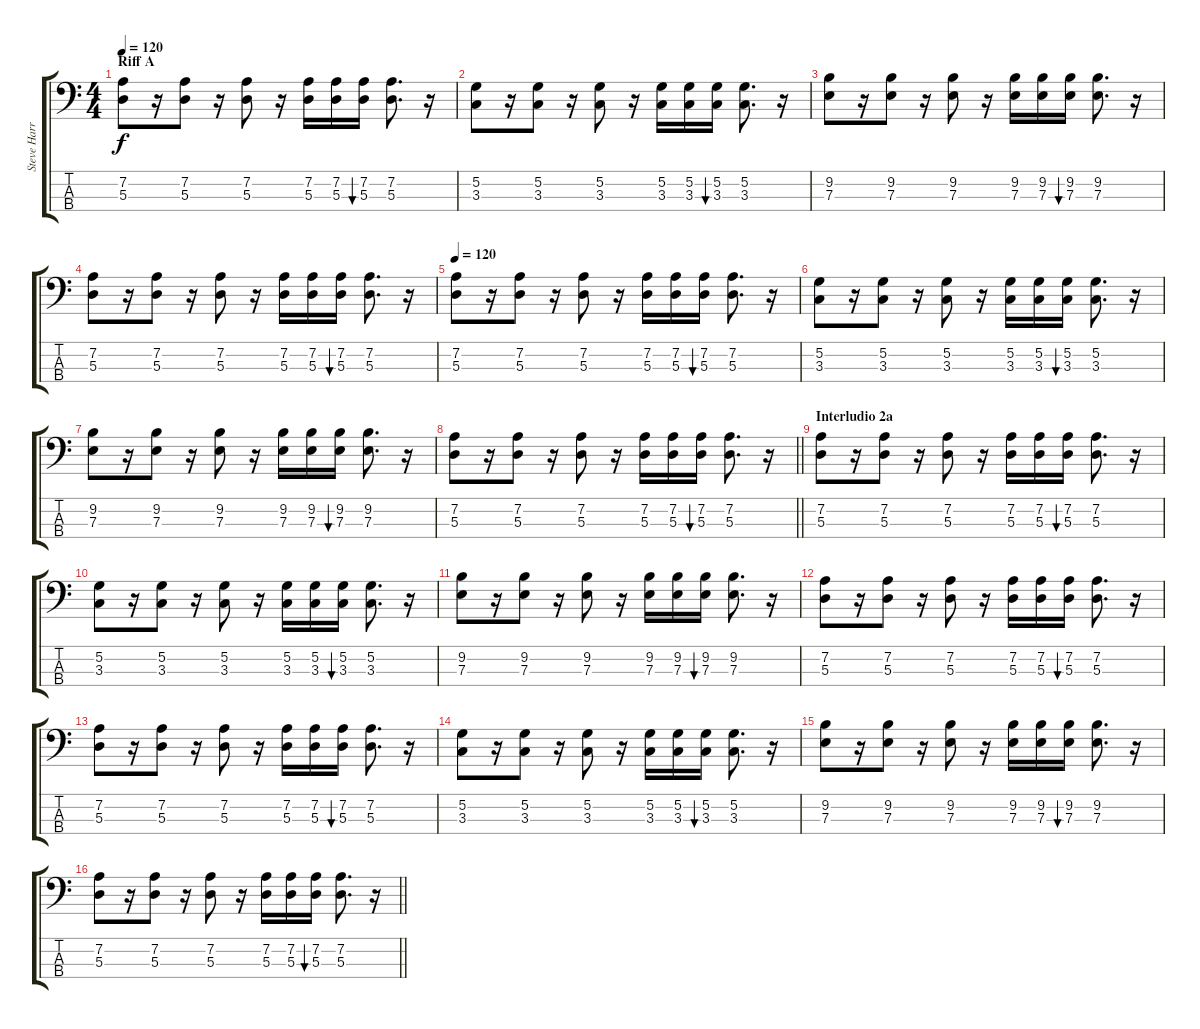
\track ("Steve Harris" "Steve Harr") {instrument electricbassfinger}
\staff {score tabs}
\tuning (G2 D2 A1 E1) {hide}
\ts (4 4)
\section ("" "Riff A")
\tempo 120
\clef f4
\ks c
(7.2 5.3).8{dy f} r.16 (7.2 5.3).8 r.16 (7.2 5.3).8 r.16 (7.2 5.3).16 (7.2 5.3).16 (7.2 5.3).16{bu 60} (7.2 5.3).8{d} r.16 |
(5.2 3.3).8 r.16 (5.2 3.3).8 r.16 (5.2 3.3).8 r.16 (5.2 3.3).16 (5.2 3.3).16 (5.2 3.3).16{bu 60} (5.2 3.3).8{d} r.16 |
(9.2 7.3).8 r.16 (9.2 7.3).8 r.16 (9.2 7.3).8 r.16 (9.2 7.3).16 (9.2 7.3).16 (9.2 7.3).16{bu 60} (9.2 7.3).8{d} r.16 |
(7.2 5.3).8 r.16 (7.2 5.3).8 r.16 (7.2 5.3).8 r.16 (7.2 5.3).16 (7.2 5.3).16 (7.2 5.3).16{bu 60} (7.2 5.3).8{d} r.16 |
\tempo 120
(7.2 5.3).8 r.16 (7.2 5.3).8 r.16 (7.2 5.3).8 r.16 (7.2 5.3).16 (7.2 5.3).16 (7.2 5.3).16{bu 60} (7.2 5.3).8{d} r.16 |
(5.2 3.3).8 r.16 (5.2 3.3).8 r.16 (5.2 3.3).8 r.16 (5.2 3.3).16 (5.2 3.3).16 (5.2 3.3).16{bu 60} (5.2 3.3).8{d} r.16 |
(9.2 7.3).8 r.16 (9.2 7.3).8 r.16 (9.2 7.3).8 r.16 (9.2 7.3).16 (9.2 7.3).16 (9.2 7.3).16{bu 60} (9.2 7.3).8{d} r.16 |
\barLineRight lightlight
(7.2 5.3).8 r.16 (7.2 5.3).8 r.16 (7.2 5.3).8 r.16 (7.2 5.3).16 (7.2 5.3).16 (7.2 5.3).16{bu 60} (7.2 5.3).8{d} r.16 |
\section ("" "Interludio 2a")
(7.2 5.3).8 r.16 (7.2 5.3).8 r.16 (7.2 5.3).8 r.16 (7.2 5.3).16 (7.2 5.3).16 (7.2 5.3).16{bu 60} (7.2 5.3).8{d} r.16 |
(5.2 3.3).8 r.16 (5.2 3.3).8 r.16 (5.2 3.3).8 r.16 (5.2 3.3).16 (5.2 3.3).16 (5.2 3.3).16{bu 60} (5.2 3.3).8{d} r.16 |
(9.2 7.3).8 r.16 (9.2 7.3).8 r.16 (9.2 7.3).8 r.16 (9.2 7.3).16 (9.2 7.3).16 (9.2 7.3).16{bu 60} (9.2 7.3).8{d} r.16 |
(7.2 5.3).8 r.16 (7.2 5.3).8 r.16 (7.2 5.3).8 r.16 (7.2 5.3).16 (7.2 5.3).16 (7.2 5.3).16{bu 60} (7.2 5.3).8{d} r.16 |
(7.2 5.3).8 r.16 (7.2 5.3).8 r.16 (7.2 5.3).8 r.16 (7.2 5.3).16 (7.2 5.3).16 (7.2 5.3).16{bu 60} (7.2 5.3).8{d} r.16 |
(5.2 3.3).8 r.16 (5.2 3.3).8 r.16 (5.2 3.3).8 r.16 (5.2 3.3).16 (5.2 3.3).16 (5.2 3.3).16{bu 60} (5.2 3.3).8{d} r.16 |
(9.2 7.3).8 r.16 (9.2 7.3).8 r.16 (9.2 7.3).8 r.16 (9.2 7.3).16 (9.2 7.3).16 (9.2 7.3).16{bu 60} (9.2 7.3).8{d} r.16 |
\barLineRight lightlight
(7.2 5.3).8 r.16 (7.2 5.3).8 r.16 (7.2 5.3).8 r.16 (7.2 5.3).16 (7.2 5.3).16 (7.2 5.3).16{bu 60} (7.2 5.3).8{d} r.16
